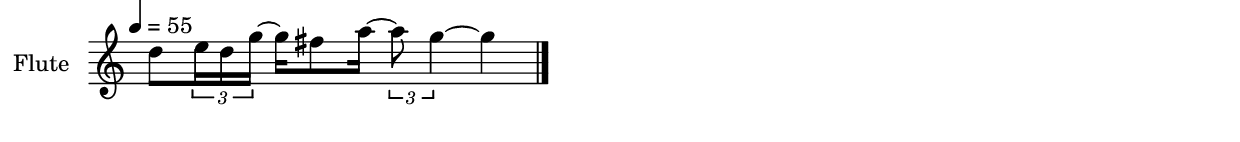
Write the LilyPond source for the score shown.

\version "2.18.2"

%{
BAHPM
Bateria de Avaliação da Habilidade de Percepção Musical
Item: 11_duracao
Igual ou diferente: igual
%}

%%% INFORMACOES PRE-MUSICA %%%

%%%%%%%%%%%%%
% SUBITEM A %
%%%%%%%%%%%%%


% Inserir nome do instrumento, andamento, compasso, clave

instrumentoNomeItemA = \set Staff.instrumentName = "Flute"
andamentoItemA = \tempo 4 = 55
compassoItemA = \time 4/4
clefItemA = \clef treble
keyItemA = \key c \major

%%%%%%%%%%%%%
% SUBITEM B %
%%%%%%%%%%%%%

instrumentoNomeItemB = \instrumentoNomeItemA
andamentoItemB = \andamentoItemA
compassoItemB = \compassoItemA
clefItemB = \clefItemA
keyItemB = \keyItemA

%%%%%%%%%%
% MUSICA %
%%%%%%%%%%

musica = \relative c'' {
 \override Staff.TimeSignature #'stencil = ##f
 \accidentalStyle Score.neo-modern
% \override Staff.StaffSymbol.line-count = #1
 d8[ \tuplet 3/2 { e16 d g] ~ }
 g16 fis8 a16 ~ 
 \tuplet 3/2 { a8 g4 ~ } g4
 \tag #'itemA { }
 \tag #'itemB { }
 \bar "|."
}

%%% Configuração de layout %%%

\include "lilypond-book-preamble.ly"

% desmarcar os itens abaixo para regular alinhamento de itens

\paper {
% ragged-right = ##f 
% line-width = 110\mm
}

%%% CONTEXTOS PARA CADA SUBITEM %%%

itemA = \score {
  \new Staff <<
    \instrumentoNomeItemA
    \andamentoItemA
    \compassoItemA
    \clefItemA
    \keyItemA
    \new Voice { 
      \keepWithTag #'itemA \musica
    }
  >>
}

itemB = \score {
  \new Staff <<
    \instrumentoNomeItemB
    \andamentoItemB
    \compassoItemB
    \clefItemB
    \keyItemB
    \new Voice { 
      \keepWithTag #'itemB \musica
    }
  >>
}



\itemA

% Desmarcar para incluir o subitem B

%\itemB